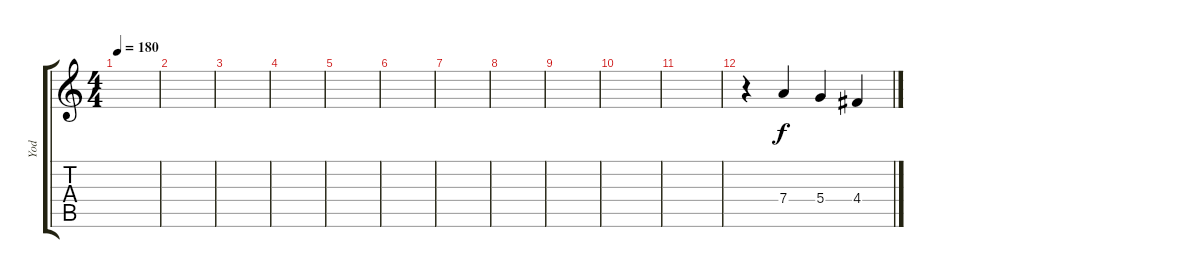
\track ("Yod" "Yod") {instrument distortionguitar}
\staff {score tabs}
\tuning (E4 B3 G3 D3 A2 E2) {hide}
\ts (4 4)
\tempo 180
\clef g2
\ks c
|
|
|
|
|
|
|
|
|
|
|
r.4 7.4.4 5.4.4 4.4.4
